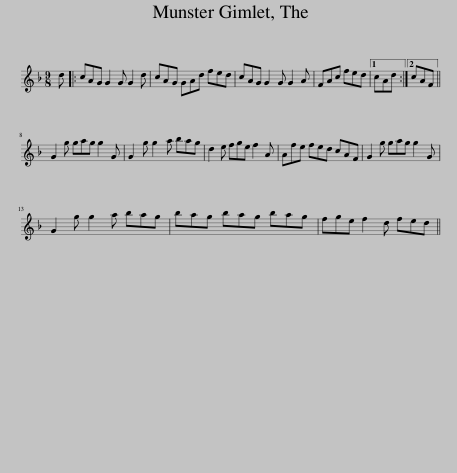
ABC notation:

X:1
L:1/8
M:9/8
I:linebreak $
K:F
V:1 treble
V:1
 d |: cAG G2 G G2 d | cAG GAd fed | cAG G2 G G2 A | FAc fed |1 %5
 cAd :|2 cAF ||$ G2 g gag g2 G | G2 g g2 a bag | d2 e fge f2 A | %10
 Afe fed cAF | G2 g gag g2 G |$ G2 g g2 a bag | bag bag bag | fge f2 d fed || %15
